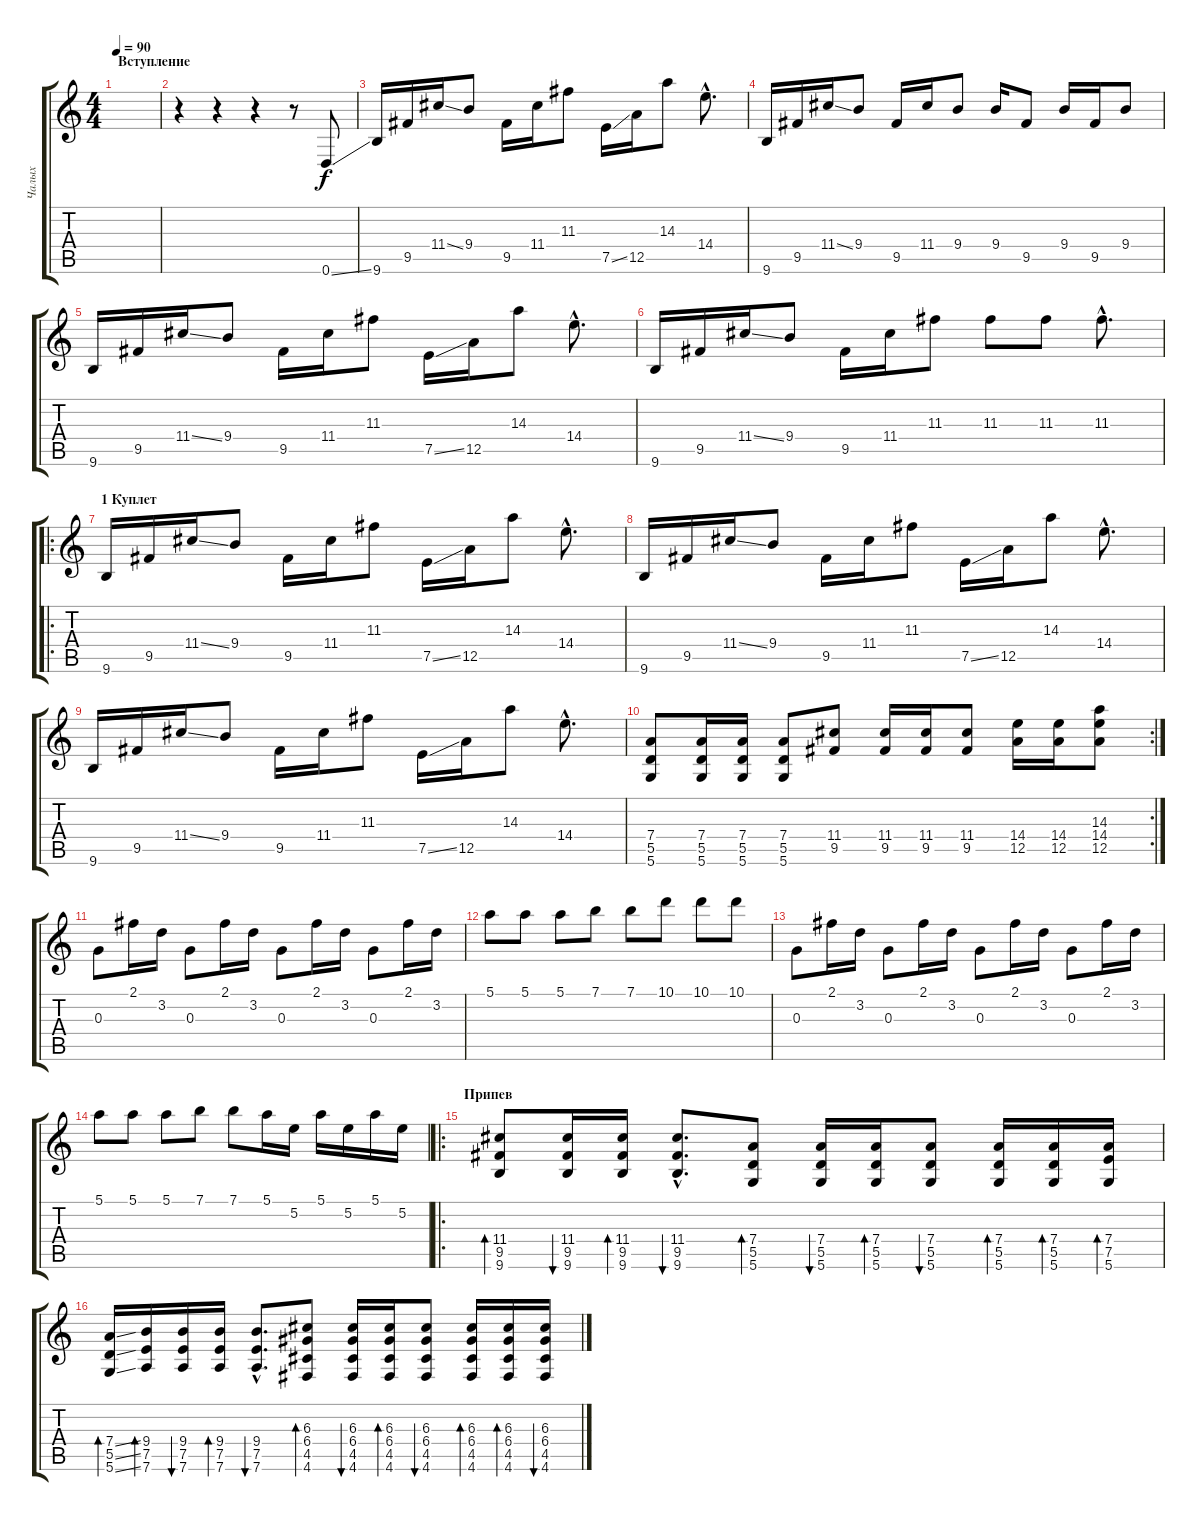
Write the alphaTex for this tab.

\track ("Чалых" "Чалых") {instrument electricguitarjazz}
\staff {score tabs}
\tuning (E4 B3 G3 D3 A2 D2) {hide}
\ts (4 4)
\section ("" "Вступление")
\tempo 90
\clef g2
\ks c
|
r.4 r.4 r.4 r.8 0.6{ss}.8 |
9.6.16 9.5.16 11.4{ss}.16 9.4.8 9.5.16 11.4.16 11.3.8 7.5{ss}.16 12.5.16 14.3.8 14.4{hac}.8{d} |
9.6.16 9.5.16 11.4{ss}.16 9.4.8 9.5.16 11.4.16 9.4.8 9.4.16 9.5.8 9.4.16 9.5.16 9.4.8 |
9.6.16 9.5.16 11.4{ss}.16 9.4.8 9.5.16 11.4.16 11.3.8 7.5{ss}.16 12.5.16 14.3.8 14.4{hac}.8{d} |
9.6.16 9.5.16 11.4{ss}.16 9.4.8 9.5.16 11.4.16 11.3.8 11.3.8 11.3.8 11.3{hac}.8{d} |
\ro
\section ("" "1 Куплет")
9.6.16 9.5.16 11.4{ss}.16 9.4.8 9.5.16 11.4.16 11.3.8 7.5{ss}.16 12.5.16 14.3.8 14.4{hac}.8{d} |
9.6.16 9.5.16 11.4{ss}.16 9.4.8 9.5.16 11.4.16 11.3.8 7.5{ss}.16 12.5.16 14.3.8 14.4{hac}.8{d} |
9.6.16 9.5.16 11.4{ss}.16 9.4.8 9.5.16 11.4.16 11.3.8 7.5{ss}.16 12.5.16 14.3.8 14.4{hac}.8{d} |
\rc 2
(7.4 5.5 5.6).8 (7.4 5.5 5.6).16 (7.4 5.5 5.6).16 (7.4 5.5 5.6).8 (11.4 9.5).8 (11.4 9.5).16 (11.4 9.5).16 (11.4 9.5).8 (14.4 12.5).16 (14.4 12.5).16 (14.3 14.4 12.5).8 |
\section ("" "")
0.3.8 2.1.16 3.2.16 0.3.8 2.1.16 3.2.16 0.3.8 2.1.16 3.2.16 0.3.8 2.1.16 3.2.16 |
5.1.8 5.1.8 5.1.8 7.1.8 7.1.8 10.1.8 10.1.8 10.1.8 |
0.3.8 2.1.16 3.2.16 0.3.8 2.1.16 3.2.16 0.3.8 2.1.16 3.2.16 0.3.8 2.1.16 3.2.16 |
5.1.8 5.1.8 5.1.8 7.1.8 7.1.8 5.1.16 5.2.16 5.1.16 5.2.16 5.1.16 5.2.16 |
\ro
\section ("" "Припев")
(11.4 9.5 9.6).8{bd 60} (11.4 9.5 9.6).16{bu 60} (11.4 9.5 9.6).16{bd 60} (11.4{hac} 9.5{hac} 9.6{hac}).8{d bu 60} (7.4 5.5 5.6).8{bd 60} (7.4 5.5 5.6).16{bu 60} (7.4 5.5 5.6).16{bd 60} (7.4 5.5 5.6).8{bu 60} (7.4 5.5 5.6).16{bd 60} (7.4 5.5 5.6).16{bd 60} (7.4 7.5 5.6).16{bd 60} |
(7.4{ss} 5.5{ss} 5.6{ss}).16{bd 60} (9.4 7.5 7.6).16{bd 60} (9.4 7.5 7.6).16{bu 60} (9.4 7.5 7.6).16{bd 60} (9.4{hac} 7.5{hac} 7.6{hac}).8{d bu 60} (6.3 6.4 4.5 4.6).8{bd 60} (6.3 6.4 4.5 4.6).16{bu 60} (6.3 6.4 4.5 4.6).16{bd 60} (6.3 6.4 4.5 4.6).8{bu 60} (6.3 6.4 4.5 4.6).16{bd 60} (6.3 6.4 4.5 4.6).16{bd 60} (6.3 6.4 4.5 4.6).16{bu 60}
